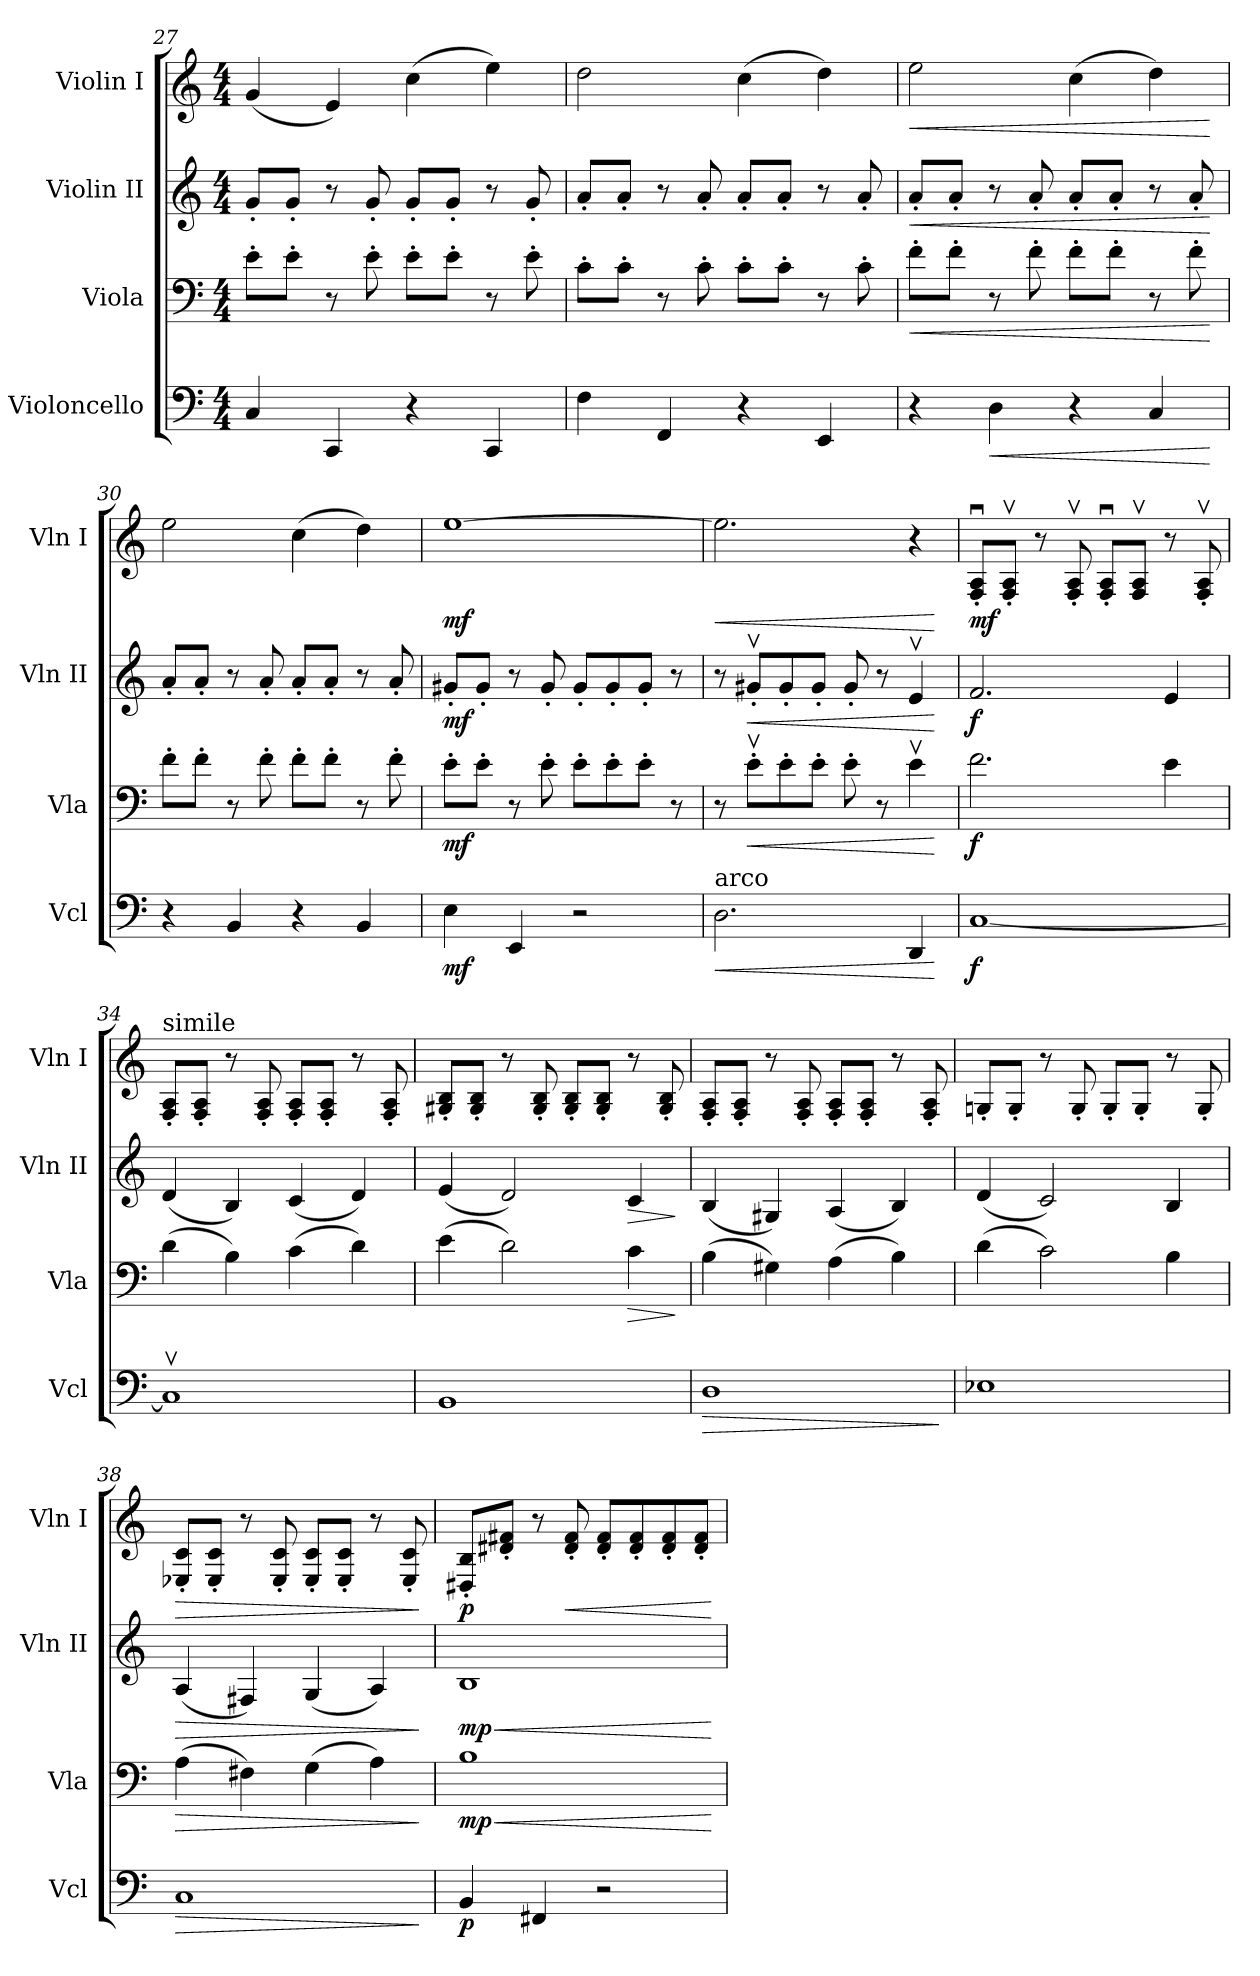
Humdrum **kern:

**kern	**dynam	**kern	**dynam	**kern	**dynam	**kern	**dynam
*part4	*part4	*part3	*part3	*part2	*part2	*part1	*part1
*staff4	*staff4	*staff3	*staff3	*staff2	*staff2	*staff1	*staff1
*I"Violoncello	*	*I"Viola	*	*I"Violin II	*	*I"Violin I	*
*I'Vcl	*	*I'Vla	*	*I'Vln II	*	*I'Vln I	*
*clefF4	*	*clefF4	*	*clefG2	*	*clefG2	*
*k[]	*	*k[]	*	*k[]	*	*k[]	*
*M4/4	*	*M4/4	*	*M4/4	*	*M4/4	*
=27	=27	=27	=27	=27	=27	=27	=27
4C/	.	8e'\L	.	8g'/L	.	(4g/	.
.	.	8e'\J	.	8g'/J	.	.	.
4CC/	.	8r	.	8r	.	4e/)	.
.	.	8e'\	.	8g'/	.	.	.
4r	.	8e'\L	.	8g'/L	.	(4cc\	.
.	.	8e'\J	.	8g'/J	.	.	.
4CC/	.	8r	.	8r	.	4ee\)	.
.	.	8e'\	.	8g'/	.	.	.
=28	=28	=28	=28	=28	=28	=28	=28
4F\	.	8c'\L	.	8a'/L	.	2dd\	.
.	.	8c'\J	.	8a'/J	.	.	.
4FF/	.	8r	.	8r	.	.	.
.	.	8c'\	.	8a'/	.	.	.
4r	.	8c'\L	.	8a'/L	.	(4cc\	.
.	.	8c'\J	.	8a'/J	.	.	.
4EE/	.	8r	.	8r	.	4dd\)	.
.	.	8c'\	.	8a'/	.	.	.
!!LO:LB:g=z
=29	=29	=29	=29	=29	=29	=29	=29
!	!	!	!LO:HP:b	!	!LO:HP:b	!	!LO:HP:b
4r	.	8f'\L	<	8a'/L	<	2ee\	<
.	.	8f'\J	.	8a'/J	.	.	.
!	!LO:HP:b	!	!	!	!	!	!
4D\	<	8r	.	8r	.	.	.
.	.	8f'\	.	8a'/	.	.	.
4r	.	8f'\L	.	8a'/L	.	(4cc\	.
.	.	8f'\J	.	8a'/J	.	.	.
4C/	.	8r	.	8r	.	4dd\)	.
.	.	8f'\	.	8a'/	.	.	.
.	[	.	[	.	[	.	[
=30	=30	=30	=30	=30	=30	=30	=30
4r	.	8f'\L	.	8a'/L	.	2ee\	.
.	.	8f'\J	.	8a'/J	.	.	.
4BB/	.	8r	.	8r	.	.	.
.	.	8f'\	.	8a'/	.	.	.
4r	.	8f'\L	.	8a'/L	.	(4cc\	.
.	.	8f'\J	.	8a'/J	.	.	.
4BB/	.	8r	.	8r	.	4dd\)	.
.	.	8f'\	.	8a'/	.	.	.
=31	=31	=31	=31	=31	=31	=31	=31
!	!LO:DY:b	!	!LO:DY:b	!	!LO:DY:b	!	!LO:DY:b
4E\	mf	8e'\L	mf	8g#X'/L	mf	[1ee	mf
.	.	8e'\J	.	8g#'/J	.	.	.
4EE/	.	8r	.	8r	.	.	.
.	.	8e'\	.	8g#'/	.	.	.
2r	.	8e'\L	.	8g#'/L	.	.	.
.	.	8e'\	.	8g#'/	.	.	.
.	.	8e'\J	.	8g#'/J	.	.	.
.	.	8r	.	8r	.	.	.
=32	=32	=32	=32	=32	=32	=32	=32
!LO:TX:a:t=arco	!	!	!	!	!	!	!
!	!LO:HP:b	!	!	!	!	!	!LO:HP:b
2.D\	<	8r	.	8r	.	2.ee\]	<
!	!	!	!LO:HP:b	!	!LO:HP:b	!	!
.	.	8ev'\L	<	8g#Xv'/L	<	.	.
.	.	8e'\	.	8g#'/	.	.	.
.	.	8e'\J	.	8g#'/J	.	.	.
.	.	8e'\	.	8g#'/	.	.	.
.	.	8r	.	8r	.	.	.
4DD/	.	4ev\	.	4ev/	.	4r	.
.	[	.	[	.	[	.	[
!!LO:PB:g=z
=33	=33	=33	=33	=33	=33	=33	=33
!	!LO:DY:b	!	!LO:DY:b	!	!LO:DY:b	!	!LO:DY:b
[1C	f	2.f\	f	2.f/	f	8F/u' 8A/u'L	mf
.	.	.	.	.	.	8F/v' 8A/v'J	.
.	.	.	.	.	.	8r	.
.	.	.	.	.	.	8F/v' 8A/v'	.
.	.	.	.	.	.	8F/u' 8A/u'L	.
.	.	.	.	.	.	8F/v 8A/vJ	.
.	.	4e\	.	4e/	.	8r	.
.	.	.	.	.	.	8F/v' 8A/v'	.
=34	=34	=34	=34	=34	=34	=34	=34
!	!	!	!	!	!	!LO:TX:a:t=simile	!
1Cv]	.	(4d\	.	(4d/	.	8F/' 8A/'L	.
.	.	.	.	.	.	8F/' 8A/'J	.
.	.	4B\)	.	4B/)	.	8r	.
.	.	.	.	.	.	8F/' 8A/'	.
.	.	(4c\	.	(4c/	.	8F/' 8A/'L	.
.	.	.	.	.	.	8F/' 8A/'J	.
.	.	4d\)	.	4d/)	.	8r	.
.	.	.	.	.	.	8F/' 8A/'	.
=35	=35	=35	=35	=35	=35	=35	=35
1BB	.	(4e\	.	(4e/	.	8G#X/' 8B/'L	.
.	.	.	.	.	.	8G#/' 8B/'J	.
.	.	2d\)	.	2d/)	.	8r	.
.	.	.	.	.	.	8G#/' 8B/'	.
.	.	.	.	.	.	8G#/' 8B/'L	.
.	.	.	.	.	.	8G#/' 8B/'J	.
!	!	!	!LO:HP:b	!	!	!	!
!	!	!	!LO:HP:n=1:b	!	!LO:HP:b	!	!
.	.	4c\	> >	4c/	>	8r	.
.	.	.	.	.	.	8G#/' 8B/'	.
.	.	.	]	.	]	.	.
=36	=36	=36	=36	=36	=36	=36	=36
!	!LO:HP:b	!	!	!	!	!	!
1D	>	(4B\	.	(4B/	.	8F/' 8A/'L	.
.	.	.	.	.	.	8F/' 8A/'J	.
.	.	4G#X\)	]	4G#X/)	.	8r	.
.	.	.	.	.	.	8F/' 8A/'	.
.	.	(4A\	.	(4A/	.	8F/' 8A/'L	.
.	.	.	.	.	.	8F/' 8A/'J	.
.	.	4B\)	.	4B/)	.	8r	.
.	.	.	.	.	.	8F/' 8A/'	.
.	]	.	.	.	.	.	.
!!LO:LB:g=z
=37	=37	=37	=37	=37	=37	=37	=37
1E-X	.	(4d\	.	(4d/	.	8Gni'/L	.
.	.	.	.	.	.	8G'/J	.
.	.	2c\)	.	2c/)	.	8r	.
.	.	.	.	.	.	8G'/	.
.	.	.	.	.	.	8G'/L	.
.	.	.	.	.	.	8G'/J	.
.	.	4B\	.	4B/	.	8r	.
.	.	.	.	.	.	8G'/	.
=38	=38	=38	=38	=38	=38	=38	=38
!	!LO:HP:b	!	!LO:HP:b	!	!LO:HP:b	!	!LO:HP:b
1C	>	(4A\	>	(4A/	>	8E-X/' 8c/'L	>
.	.	.	.	.	.	8E-/' 8c/'J	.
.	.	4F#X\)	.	4F#X/)	.	8r	.
.	.	.	.	.	.	8E-/' 8c/'	.
.	.	(4G\	.	(4G/	.	8E-/' 8c/'L	.
.	.	.	.	.	.	8E-/' 8c/'J	.
.	.	4A\)	.	4A/)	.	8r	.
.	.	.	.	.	.	8E-/' 8c/'	.
.	]	.	]	.	]	.	]
=39	=39	=39	=39	=39	=39	=39	=39
!	!LO:DY:b	!	!LO:HP:b	!	!LO:HP:b	!	!
!	!	!	!LO:DY:n=1:b	!	!LO:DY:n=1:b	!	!LO:DY:b
4BB/	p	1B	< mp	1B	< mp	8D#X/' 8B/'L	p
.	.	.	.	.	.	8d#X/' 8f#X/'J	.
4FF#i/	.	.	.	.	.	8r	.
!	!	!	!	!	!	!	!LO:HP:b
.	.	.	.	.	.	8d#/' 8f#/'	<
2r	.	.	.	.	.	8d#/' 8f#/'L	.
.	.	.	.	.	.	8d#/' 8f#/'	.
.	.	.	.	.	.	8d#/' 8f#/'	.
.	.	.	.	.	.	8d#/' 8f#/'J	.
.	.	.	[	.	[	.	[
=	=	=	=	=	=	=	=
*-	*-	*-	*-	*-	*-	*-	*-
